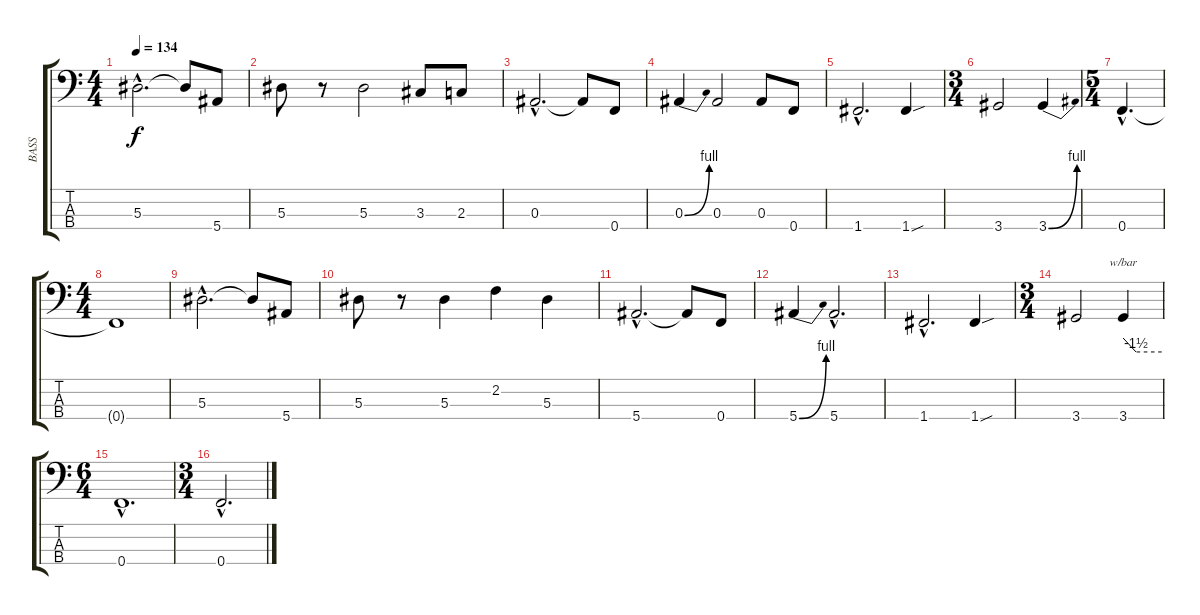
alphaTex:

\track ("BASS" "BASS") {instrument electricbassfinger}
\staff {score tabs}
\tuning (Ab2 Eb2 Bb1 F1) {hide}
\ts (4 4)
\tempo 134
\clef f4
\ks c
5.3{hac}.2{d dy f} 5.3{t}.8 5.4.8 |
5.3.8 r.8 5.3.2 3.3.8 2.3.8 |
0.3{hac}.2{d} 0.3{t}.8 0.4.8 |
0.3{be (bend 0 0 60 4)}.4 0.3.2 0.3.8 0.4.8 |
1.4{hac}.2{d} 1.4{sou}.4 |
\ts (3 4)
3.4.2 3.4{be (bend 0 0 60 4)}.4 |
\ts (5 4)
0.4{hac}.4{d} |
\ts (4 4)
0.4{t}.1 |
5.3{hac}.2{d} 5.3{t}.8 5.4.8 |
5.3.8 r.8 5.3.4 2.2.4 5.3.4 |
5.4{hac}.2{d} 5.4{t}.8 0.4.8 |
5.4{be (bend 0 0 60 4)}.4 5.4{hac}.2{d} |
1.4{hac}.2{d} 1.4{sou}.4 |
\ts (3 4)
3.4.2 3.4.4{tbe (custom default 0 0 20 -6 60 -6)} |
\ts (6 4)
0.4{hac}.1{d} |
\ts (3 4)
0.4{hac}.2{d}
